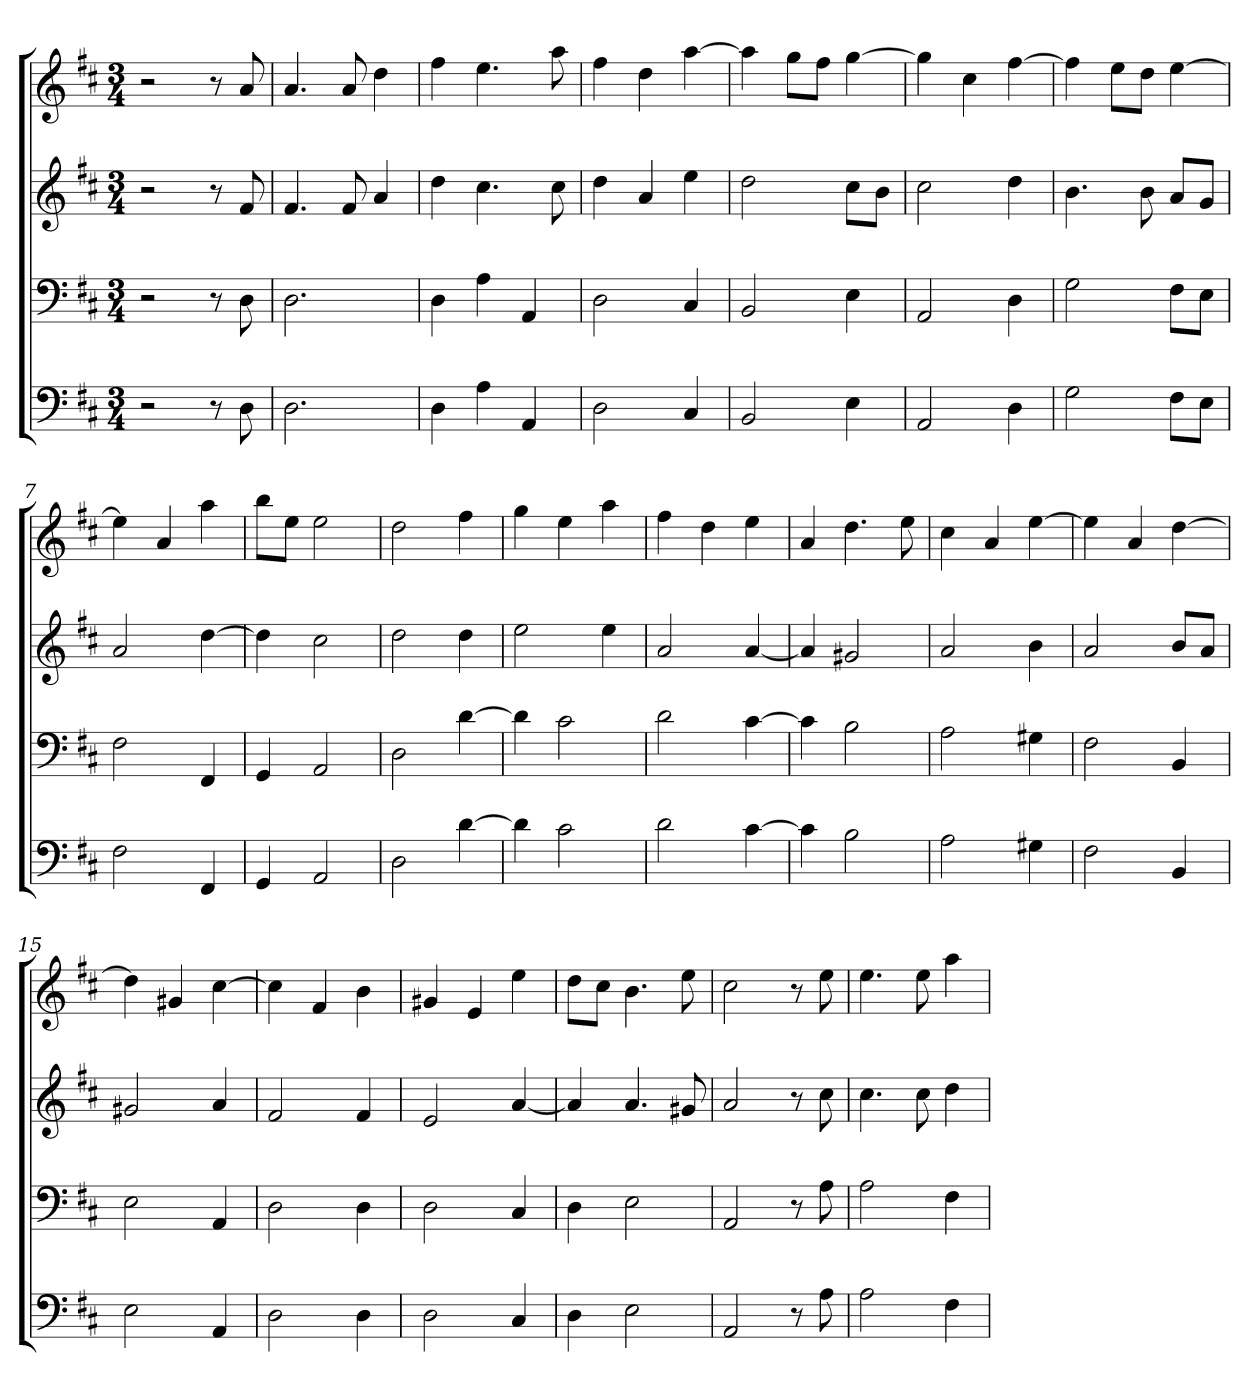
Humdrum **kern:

**kern	**kern	**kern	**kern
*part4	*part3	*part2	*part1
*staff4	*staff3	*staff2	*staff1
*k[f#c#]	*k[f#c#]	*k[f#c#]	*k[f#c#]
*D:	*D:	*D:	*D:
*M3/4	*M3/4	*M3/4	*M3/4
=	=	=	=
2r	2r	2r	2r
8r	8r	8r	8r
8D	8D	8f#	8a
=1	=1	=1	=1
2.D	2.D	4.f#	4.a
.	.	8f#	8a
.	.	4a	4dd
=2	=2	=2	=2
4D	4D	4dd	4ff#
4A	4A	4.cc#	4.ee
4AA	4AA	.	.
.	.	8cc#	8aa
=3	=3	=3	=3
2D	2D	4dd	4ff#
.	.	4a	4dd
4C#	4C#	4ee	[4aa
=4	=4	=4	=4
2BB	2BB	2dd	4aa]
.	.	.	8ggL
.	.	.	8ff#J
4E	4E	8cc#L	[4gg
.	.	8bJ	.
=5	=5	=5	=5
2AA	2AA	2cc#	4gg]
.	.	.	4cc#
4D	4D	4dd	[4ff#
=6	=6	=6	=6
2G	2G	4.b	4ff#]
.	.	.	8eeL
.	.	8b	8ddJ
8F#L	8F#L	8aL	[4ee
8EJ	8EJ	8gJ	.
=7	=7	=7	=7
2F#	2F#	2a	4ee]
.	.	.	4a
4FF#	4FF#	[4dd	4aa
=8	=8	=8	=8
4GG	4GG	4dd]	8bbL
.	.	.	8eeJ
2AA	2AA	2cc#	2ee
=9	=9	=9	=9
2D	2D	2dd	2dd
[4d	[4d	4dd	4ff#
=10	=10	=10	=10
4d]	4d]	2ee	4gg
2c#	2c#	.	4ee
.	.	4ee	4aa
=11	=11	=11	=11
2d	2d	2a	4ff#
.	.	.	4dd
[4c#	[4c#	[4a	4ee
=12	=12	=12	=12
4c#]	4c#]	4a]	4a
2B	2B	2g#X	4.dd
.	.	.	8ee
=13	=13	=13	=13
2A	2A	2a	4cc#
.	.	.	4a
4G#X	4G#X	4b	[4ee
=14	=14	=14	=14
2F#	2F#	2a	4ee]
.	.	.	4a
4BB	4BB	8bL	[4dd
.	.	8aJ	.
=15	=15	=15	=15
2E	2E	2g#X	4dd]
.	.	.	4g#X
4AA	4AA	4a	[4cc#
=16	=16	=16	=16
2D	2D	2f#	4cc#]
.	.	.	4f#
4D	4D	4f#	4b
=17	=17	=17	=17
2D	2D	2e	4g#X
.	.	.	4e
4C#	4C#	[4a	4ee
=18	=18	=18	=18
4D	4D	4a]	8ddL
.	.	.	8cc#J
2E	2E	4.a	4.b
.	.	8g#X	8ee
=19	=19	=19	=19
2AA	2AA	2a	2cc#
8r	8r	8r	8r
8A	8A	8cc#	8ee
=20	=20	=20	=20
2A	2A	4.cc#	4.ee
.	.	8cc#	8ee
4F#	4F#	4dd	4aa
=	=	=	=
*-	*-	*-	*-
